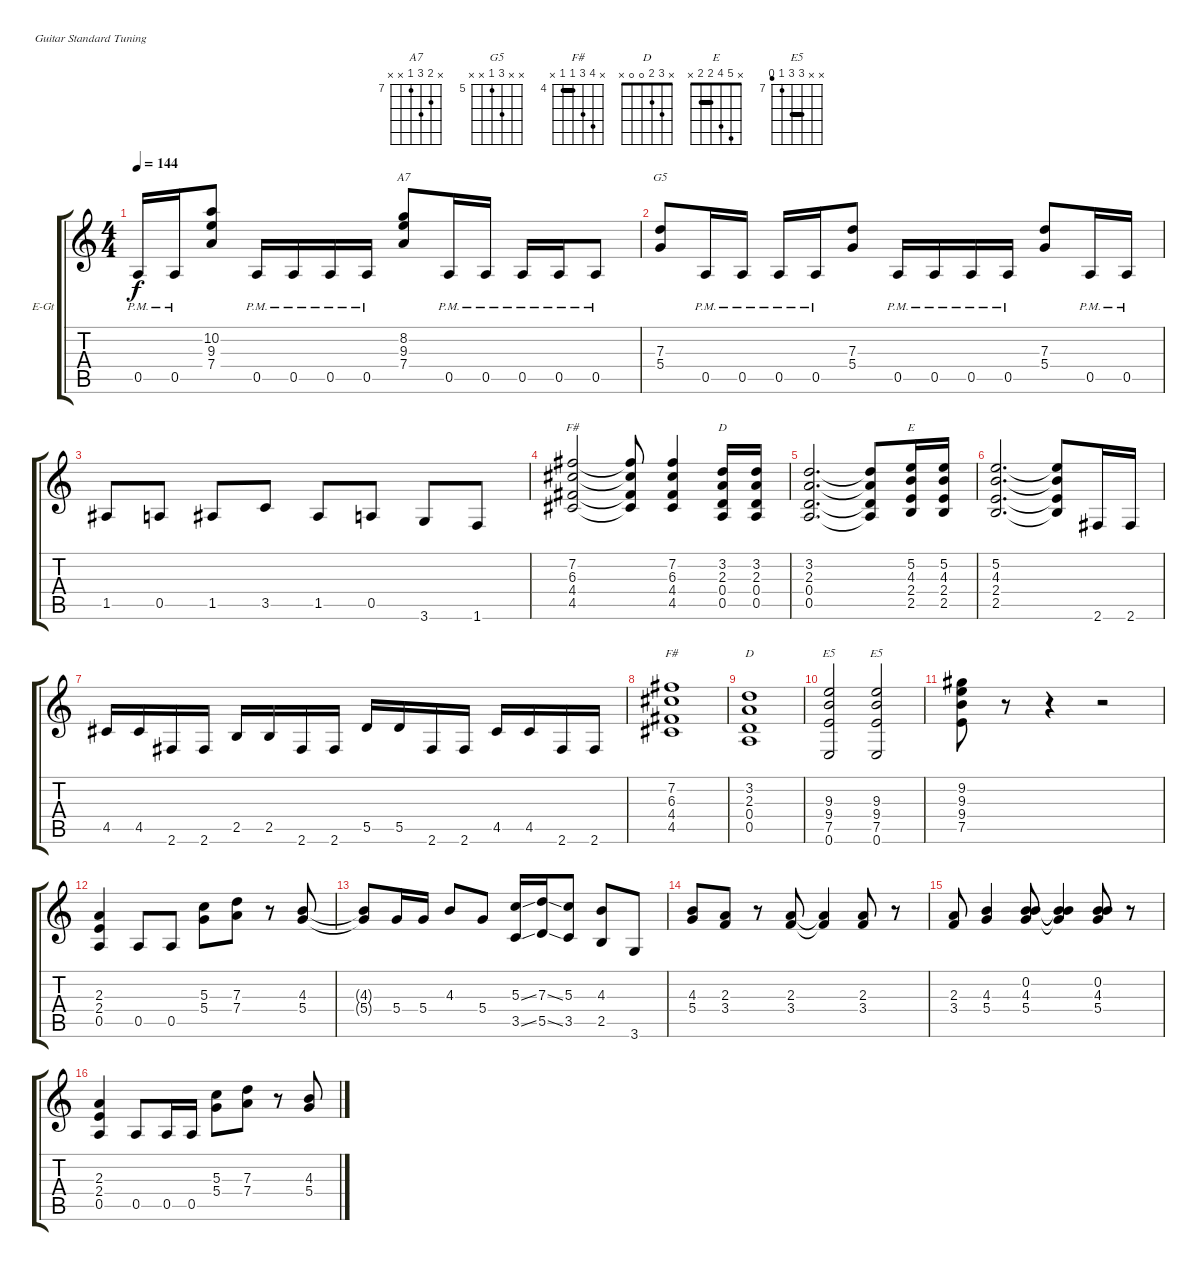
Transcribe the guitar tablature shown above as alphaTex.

\bracketExtendMode groupsimilarinstruments
\firstSystemTrackNameOrientation horizontal
\otherSystemsTrackNameOrientation horizontal
\track ("Lead And Rhythm Guitar" "E-Gt") {instrument overdrivenguitar}
\staff {score tabs}
\tuning (E4 B3 G3 D3 A2 E2)
\chord ("A7" x 8 9 7 x x) {firstfret 7 showfingering false}
\chord ("G5" x x 7 5 x x) {firstfret 5 showfingering false}
\chord ("F#" x 7 6 4 4 x) {firstfret 4 showfingering false barre 4}
\chord ("D" x 3 2 0 0 x) {showfingering false}
\chord ("E" x 5 4 2 2 x) {showfingering false barre 2}
\chord ("E5" x x 9 9 7 6) {firstfret 7 showfingering false barre 9}
\ts (4 4)
\tempo 144
\clef g2
\ks c
0.5{pm}.16{dy f} 0.5{pm}.16 (10.2 9.3 7.4).8 0.5{pm}.16 0.5{pm}.16 0.5{pm}.16 0.5{pm}.16 (8.2 9.3 7.4).8{ch "A7"} 0.5{pm}.16 0.5{pm}.16 0.5{pm}.16 0.5{pm}.16 0.5{pm}.8 |
(7.3 5.4).8{ch "G5"} 0.5{pm}.16 0.5{pm}.16 0.5{pm}.16 0.5{pm}.16 (7.3 5.4).8 0.5{pm}.16 0.5{pm}.16 0.5{pm}.16 0.5{pm}.16 (7.3 5.4).8 0.5{pm}.16 0.5{pm}.16 |
1.5.8 0.5.8 1.5.8 3.5.8 1.5.8 0.5.8 3.6.8 1.6.8 |
(7.2 6.3 4.4 4.5).2{ch "F#"} (7.2{t} 6.3{t} 4.4{t} 4.5{t}).8 (7.2 6.3 4.4 4.5).4 (3.2 2.3 0.4 0.5).16{ch "D"} (3.2 2.3 0.4 0.5).16 |
(3.2 2.3 0.4 0.5).2{d} (3.2{t} 2.3{t} 0.4{t} 0.5{t}).8 (5.2 4.3 2.4 2.5).16{ch "E"} (5.2 4.3 2.4 2.5).16 |
(5.2 4.3 2.4 2.5).2{d} (5.2{t} 4.3{t} 2.4{t} 2.5{t}).8 2.6.16 2.6.16 |
4.5.16 4.5.16 2.6.16 2.6.16 2.5.16 2.5.16 2.6.16 2.6.16 5.5.16 5.5.16 2.6.16 2.6.16 4.5.16 4.5.16 2.6.16 2.6.16 |
(7.2 6.3 4.4 4.5).1{ch "F#"} |
(3.2 2.3 0.4 0.5).1{ch "D"} |
(9.3 9.4 7.5 0.6).2{ch "E5"} (9.3 9.4 7.5 0.6).2{ch "E5"} |
(9.2 9.3 9.4 7.5).8 r.8 r.4 r.2 |
(2.3 2.4 0.5).4 0.5.8 0.5.8 (5.3 5.4).8 (7.3 7.4).8 r.8 (4.3 5.4).8 |
(4.3{t} 5.4{t}).8 5.4.16 5.4.16 4.3.8 5.4.8 (5.3{ss} 3.5{ss}).16 (7.3{ss} 5.5{ss}).16 (5.3 3.5).8 (4.3 2.5).8 3.6.8 |
(4.3 5.4).8 (2.3 3.4).8 r.8 (2.3 3.4).8 (2.3{t} 3.4{t}).4 (2.3 3.4).8 r.8 |
(2.3 3.4).8 (4.3 5.4).4 (0.2 4.3 5.4).8 (0.2{t} 4.3{t} 5.4{t}).4 (0.2 4.3 5.4).8 r.8 |
(2.3 2.4 0.5).4 0.5.8 0.5.16 0.5.16 (5.3 5.4).8 (7.3 7.4).8 r.8 (4.3 5.4).8
